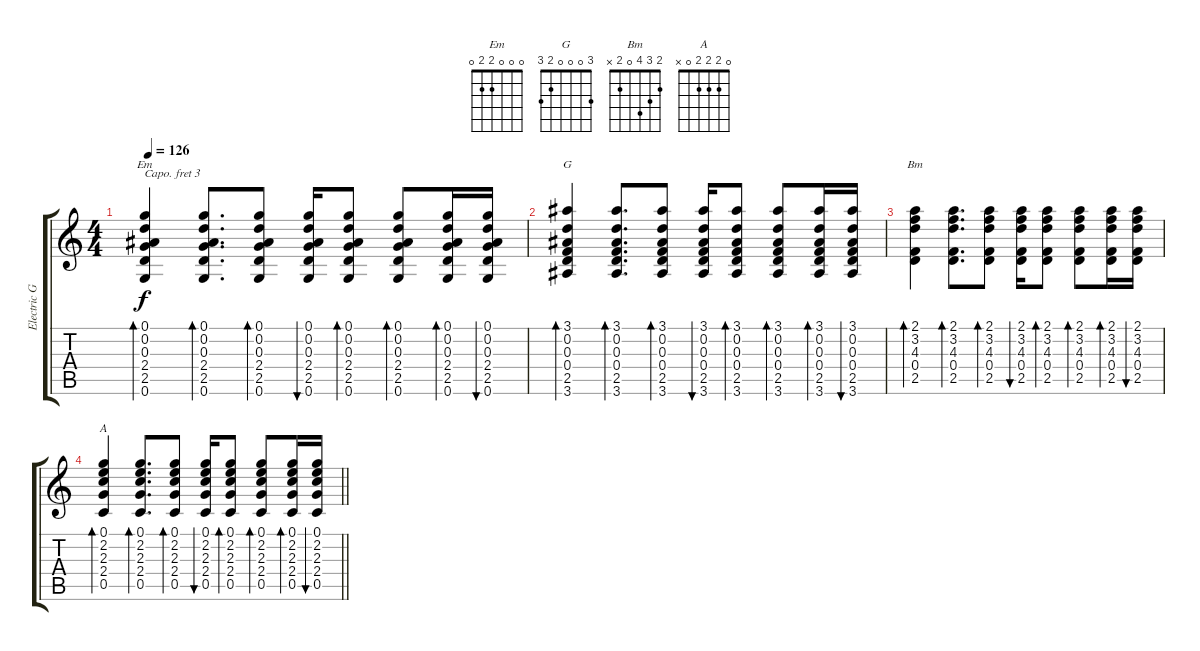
\track ("Electric Guitar" "Electric G") {instrument electricguitarclean}
\staff {score tabs}
\capo 3
\tuning (E4 B3 G3 D3 A2 E2) {hide}
\chord ("Em" 0 0 0 2 2 0)
\chord ("G" 3 0 0 0 2 3)
\chord ("Bm" 2 3 4 0 2 x)
\chord ("A" 0 2 2 2 0 x)
\ts (4 4)
\tempo 126
\clef g2
\ks c
(0.1 0.2 0.3 2.4 2.5 0.6).4{bd 60 ch "Em" dy f} (0.1 0.2 0.3 2.4 2.5 0.6).8{d bd 60} (0.1 0.2 0.3 2.4 2.5 0.6).8{bd 60} (0.1 0.2 0.3 2.4 2.5 0.6).16{bu 60} (0.1 0.2 0.3 2.4 2.5 0.6).8{bd 60} (0.1 0.2 0.3 2.4 2.5 0.6).8{bd 60} (0.1 0.2 0.3 2.4 2.5 0.6).16{bd 60} (0.1 0.2 0.3 2.4 2.5 0.6).16{bu 60} |
(3.1 0.2 0.3 0.4 2.5 3.6).4{bd 60 ch "G"} (3.1 0.2 0.3 0.4 2.5 3.6).8{d bd 60} (3.1 0.2 0.3 0.4 2.5 3.6).8{bd 60} (3.1 0.2 0.3 0.4 2.5 3.6).16{bu 60} (3.1 0.2 0.3 0.4 2.5 3.6).8{bd 60} (3.1 0.2 0.3 0.4 2.5 3.6).8{bd 60} (3.1 0.2 0.3 0.4 2.5 3.6).16{bd 60} (3.1 0.2 0.3 0.4 2.5 3.6).16{bu 60} |
(2.1 3.2 4.3 0.4 2.5).4{bd 60 ch "Bm"} (2.1 3.2 4.3 0.4 2.5).8{d bd 60} (2.1 3.2 4.3 0.4 2.5).8{bd 60} (2.1 3.2 4.3 0.4 2.5).16{bu 60} (2.1 3.2 4.3 0.4 2.5).8{bd 60} (2.1 3.2 4.3 0.4 2.5).8{bd 60} (2.1 3.2 4.3 0.4 2.5).16{bd 60} (2.1 3.2 4.3 0.4 2.5).16{bu 60} |
\barLineRight lightlight
(0.1 2.2 2.3 2.4 0.5).4{bd 60 ch "A"} (0.1 2.2 2.3 2.4 0.5).8{d bd 60} (0.1 2.2 2.3 2.4 0.5).8{bd 60} (0.1 2.2 2.3 2.4 0.5).16{bu 60} (0.1 2.2 2.3 2.4 0.5).8{bd 60} (0.1 2.2 2.3 2.4 0.5).8{bd 60} (0.1 2.2 2.3 2.4 0.5).16{bd 60} (0.1 2.2 2.3 2.4 0.5).16{bu 60}
